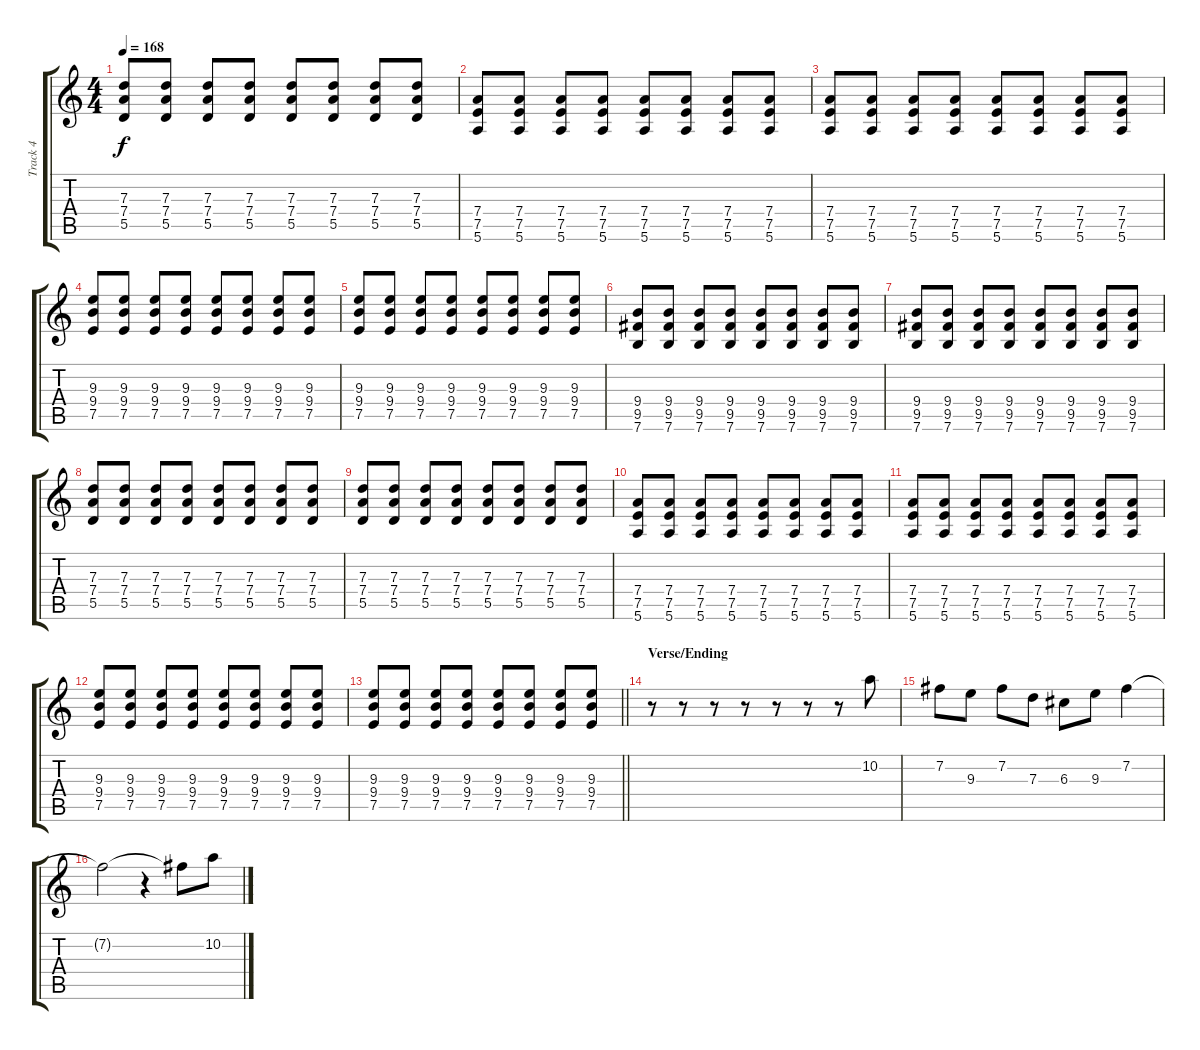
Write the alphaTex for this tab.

\track ("Track 4" "Track 4") {instrument distortionguitar}
\staff {score tabs}
\tuning (E4 B3 G3 D3 A2 E2) {hide}
\ts (4 4)
\tempo 168
\clef g2
\ks c
(7.3 7.4 5.5).8{dy f} (7.3 7.4 5.5).8 (7.3 7.4 5.5).8 (7.3 7.4 5.5).8 (7.3 7.4 5.5).8 (7.3 7.4 5.5).8 (7.3 7.4 5.5).8 (7.3 7.4 5.5).8 |
(7.4 7.5 5.6).8 (7.4 7.5 5.6).8 (7.4 7.5 5.6).8 (7.4 7.5 5.6).8 (7.4 7.5 5.6).8 (7.4 7.5 5.6).8 (7.4 7.5 5.6).8 (7.4 7.5 5.6).8 |
(7.4 7.5 5.6).8 (7.4 7.5 5.6).8 (7.4 7.5 5.6).8 (7.4 7.5 5.6).8 (7.4 7.5 5.6).8 (7.4 7.5 5.6).8 (7.4 7.5 5.6).8 (7.4 7.5 5.6).8 |
(9.3 9.4 7.5).8 (9.3 9.4 7.5).8 (9.3 9.4 7.5).8 (9.3 9.4 7.5).8 (9.3 9.4 7.5).8 (9.3 9.4 7.5).8 (9.3 9.4 7.5).8 (9.3 9.4 7.5).8 |
(9.3 9.4 7.5).8 (9.3 9.4 7.5).8 (9.3 9.4 7.5).8 (9.3 9.4 7.5).8 (9.3 9.4 7.5).8 (9.3 9.4 7.5).8 (9.3 9.4 7.5).8 (9.3 9.4 7.5).8 |
(9.4 9.5 7.6).8 (9.4 9.5 7.6).8 (9.4 9.5 7.6).8 (9.4 9.5 7.6).8 (9.4 9.5 7.6).8 (9.4 9.5 7.6).8 (9.4 9.5 7.6).8 (9.4 9.5 7.6).8 |
(9.4 9.5 7.6).8 (9.4 9.5 7.6).8 (9.4 9.5 7.6).8 (9.4 9.5 7.6).8 (9.4 9.5 7.6).8 (9.4 9.5 7.6).8 (9.4 9.5 7.6).8 (9.4 9.5 7.6).8 |
(7.3 7.4 5.5).8 (7.3 7.4 5.5).8 (7.3 7.4 5.5).8 (7.3 7.4 5.5).8 (7.3 7.4 5.5).8 (7.3 7.4 5.5).8 (7.3 7.4 5.5).8 (7.3 7.4 5.5).8 |
(7.3 7.4 5.5).8 (7.3 7.4 5.5).8 (7.3 7.4 5.5).8 (7.3 7.4 5.5).8 (7.3 7.4 5.5).8 (7.3 7.4 5.5).8 (7.3 7.4 5.5).8 (7.3 7.4 5.5).8 |
(7.4 7.5 5.6).8 (7.4 7.5 5.6).8 (7.4 7.5 5.6).8 (7.4 7.5 5.6).8 (7.4 7.5 5.6).8 (7.4 7.5 5.6).8 (7.4 7.5 5.6).8 (7.4 7.5 5.6).8 |
(7.4 7.5 5.6).8 (7.4 7.5 5.6).8 (7.4 7.5 5.6).8 (7.4 7.5 5.6).8 (7.4 7.5 5.6).8 (7.4 7.5 5.6).8 (7.4 7.5 5.6).8 (7.4 7.5 5.6).8 |
(9.3 9.4 7.5).8 (9.3 9.4 7.5).8 (9.3 9.4 7.5).8 (9.3 9.4 7.5).8 (9.3 9.4 7.5).8 (9.3 9.4 7.5).8 (9.3 9.4 7.5).8 (9.3 9.4 7.5).8 |
\barLineRight lightlight
(9.3 9.4 7.5).8 (9.3 9.4 7.5).8 (9.3 9.4 7.5).8 (9.3 9.4 7.5).8 (9.3 9.4 7.5).8 (9.3 9.4 7.5).8 (9.3 9.4 7.5).8 (9.3 9.4 7.5).8 |
\section ("" "Verse/Ending")
r.8 r.8 r.8 r.8 r.8 r.8 r.8 10.2.8 |
7.2.8 9.3.8 7.2.8 7.3.8 6.3.8 9.3.8 7.2.4 |
7.2{t}.2 r.4 7.2{t}.8 10.2.8
